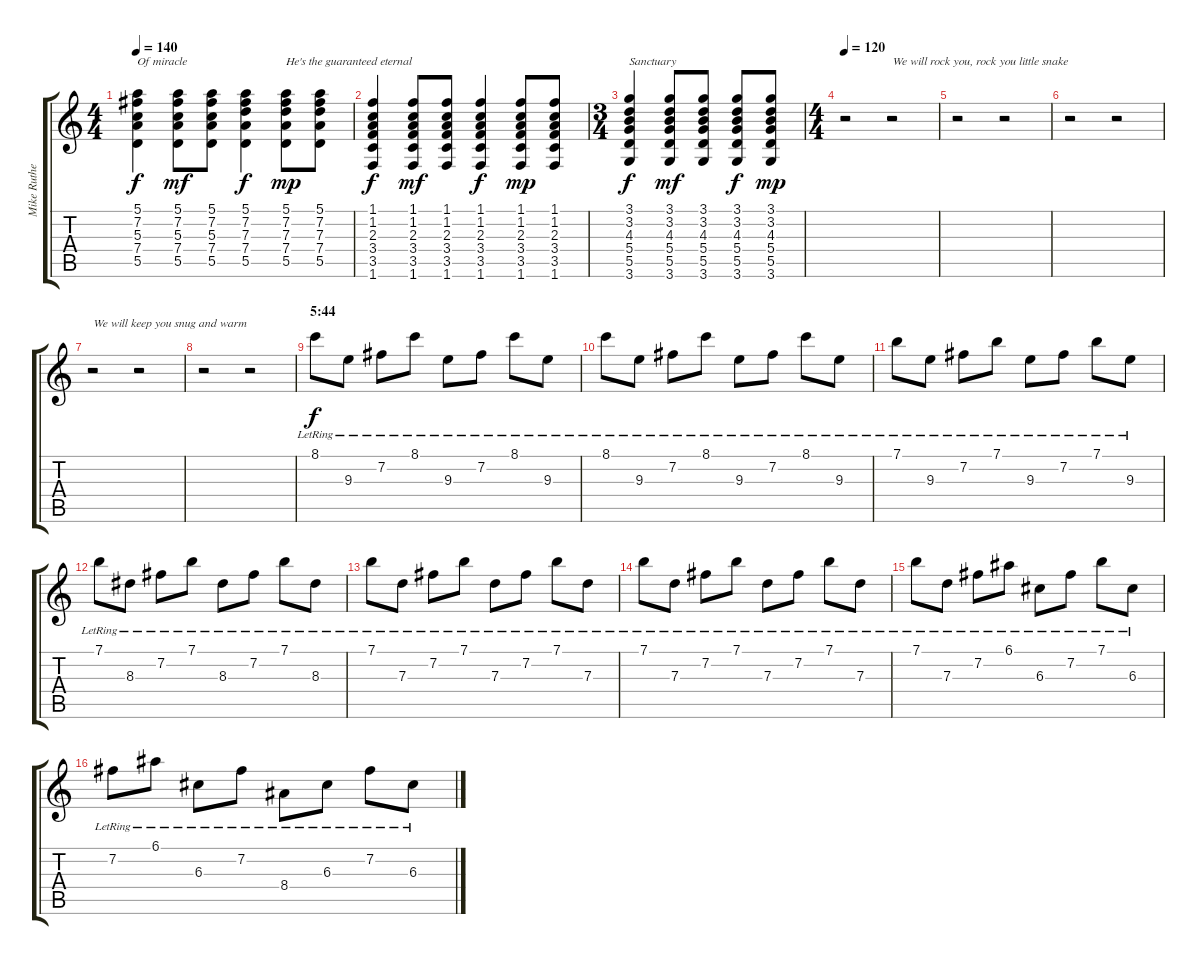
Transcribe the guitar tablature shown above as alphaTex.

\track ("Mike Rutherford (12-string guitar 1)" "Mike Ruthe") {instrument acousticguitarnylon}
\staff {score tabs}
\tuning (E4 B3 G3 D3 A2 E2) {hide}
\ts (4 4)
\tempo 140
\clef g2
\ks c
(5.1 7.2 5.3 7.4 5.5).4{txt "Of miracle" dy f} (5.1 7.2 5.3 7.4 5.5).8{dy mf} (5.1 7.2 5.3 7.4 5.5).8 (5.1 7.2 7.3 7.4 5.5).4{dy f} (5.1 7.2 7.3 7.4 5.5).8{txt "He's the guaranteed eternal" dy mp} (5.1 7.2 7.3 7.4 5.5).8 |
(1.1 1.2 2.3 3.4 3.5 1.6).4{dy f} (1.1 1.2 2.3 3.4 3.5 1.6).8{dy mf} (1.1 1.2 2.3 3.4 3.5 1.6).8 (1.1 1.2 2.3 3.4 3.5 1.6).4{dy f} (1.1 1.2 2.3 3.4 3.5 1.6).8{dy mp} (1.1 1.2 2.3 3.4 3.5 1.6).8 |
\ts (3 4)
(3.1 3.2 4.3 5.4 5.5 3.6).4{txt "Sanctuary" dy f} (3.1 3.2 4.3 5.4 5.5 3.6).8{dy mf} (3.1 3.2 4.3 5.4 5.5 3.6).8 (3.1 3.2 4.3 5.4 5.5 3.6).8{dy f} (3.1 3.2 4.3 5.4 5.5 3.6).8{dy mp} |
\ts (4 4)
\tempo 120
r.2 r.2{txt "We will rock you, rock you little snake"} |
r.2 r.2 |
r.2 r.2 |
r.2{txt "We will keep you snug and warm"} r.2 |
r.2 r.2 |
\section ("" "5:44")
8.1{lr}.8{dy f balance 4} 9.3{lr}.8 7.2{lr}.8 8.1{lr}.8 9.3{lr}.8 7.2{lr}.8 8.1{lr}.8 9.3{lr}.8 |
8.1{lr}.8 9.3{lr}.8 7.2{lr}.8 8.1{lr}.8 9.3{lr}.8 7.2{lr}.8 8.1{lr}.8 9.3{lr}.8 |
7.1{lr}.8 9.3{lr}.8 7.2{lr}.8 7.1{lr}.8 9.3{lr}.8 7.2{lr}.8 7.1{lr}.8 9.3{lr}.8 |
7.1{lr}.8 8.3{lr}.8 7.2{lr}.8 7.1{lr}.8 8.3{lr}.8 7.2{lr}.8 7.1{lr}.8 8.3{lr}.8 |
7.1{lr}.8 7.3{lr}.8 7.2{lr}.8 7.1{lr}.8 7.3{lr}.8 7.2{lr}.8 7.1{lr}.8 7.3{lr}.8 |
7.1{lr}.8 7.3{lr}.8 7.2{lr}.8 7.1{lr}.8 7.3{lr}.8 7.2{lr}.8 7.1{lr}.8 7.3{lr}.8 |
7.1{lr}.8 7.3{lr}.8 7.2{lr}.8 6.1{lr}.8 6.3{lr}.8 7.2{lr}.8 7.1{lr}.8 6.3{lr}.8 |
7.2{lr}.8 6.1{lr}.8 6.3{lr}.8 7.2{lr}.8 8.4{lr}.8 6.3{lr}.8 7.2{lr}.8 6.3{lr}.8
